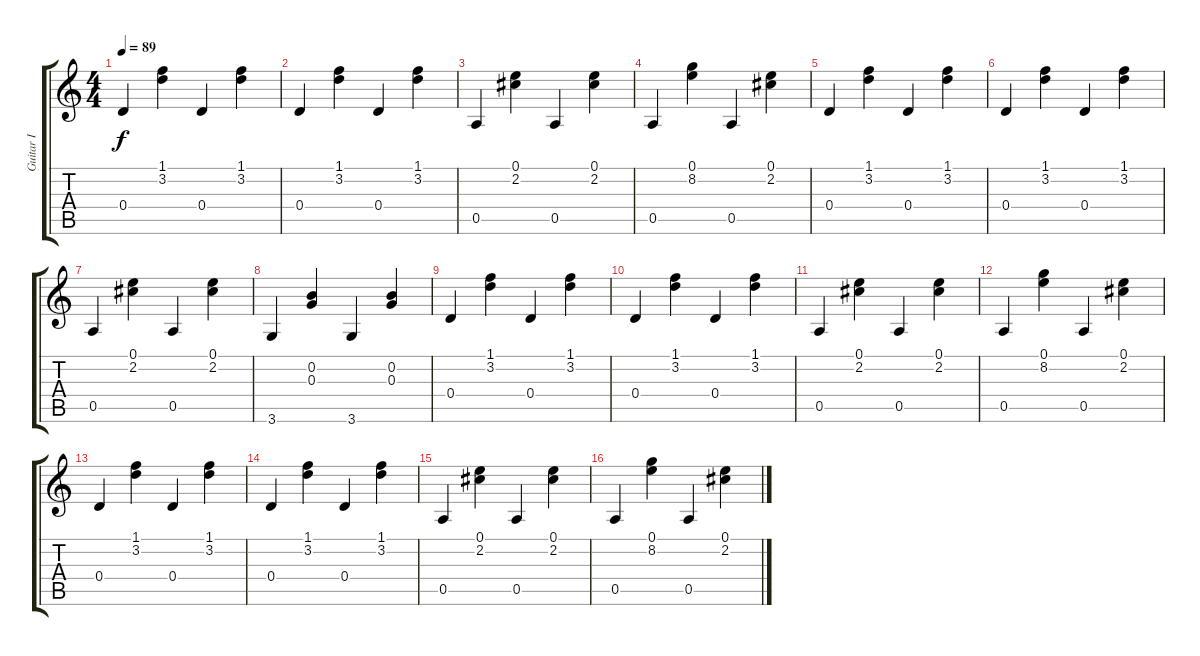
\track ("Guitar I" "Guitar I") {instrument acousticguitarsteel}
\staff {score tabs}
\tuning (E4 B3 G3 D3 A2 E2) {hide}
\ts (4 4)
\tempo 89
\clef g2
\ks c
0.4.4{dy f} (1.1 3.2).4 0.4.4 (1.1 3.2).4 |
0.4.4 (1.1 3.2).4 0.4.4 (1.1 3.2).4 |
0.5.4 (0.1 2.2).4 0.5.4 (0.1 2.2).4 |
0.5.4 (0.1 8.2).4 0.5.4 (0.1 2.2).4 |
0.4.4 (1.1 3.2).4 0.4.4 (1.1 3.2).4 |
0.4.4 (1.1 3.2).4 0.4.4 (1.1 3.2).4 |
0.5.4 (0.1 2.2).4 0.5.4 (0.1 2.2).4 |
3.6.4 (0.2 0.3).4 3.6.4 (0.2 0.3).4 |
0.4.4 (1.1 3.2).4 0.4.4 (1.1 3.2).4 |
0.4.4 (1.1 3.2).4 0.4.4 (1.1 3.2).4 |
0.5.4 (0.1 2.2).4 0.5.4 (0.1 2.2).4 |
0.5.4 (0.1 8.2).4 0.5.4 (0.1 2.2).4 |
0.4.4 (1.1 3.2).4 0.4.4 (1.1 3.2).4 |
0.4.4 (1.1 3.2).4 0.4.4 (1.1 3.2).4 |
0.5.4 (0.1 2.2).4 0.5.4 (0.1 2.2).4 |
0.5.4 (0.1 8.2).4 0.5.4 (0.1 2.2).4
